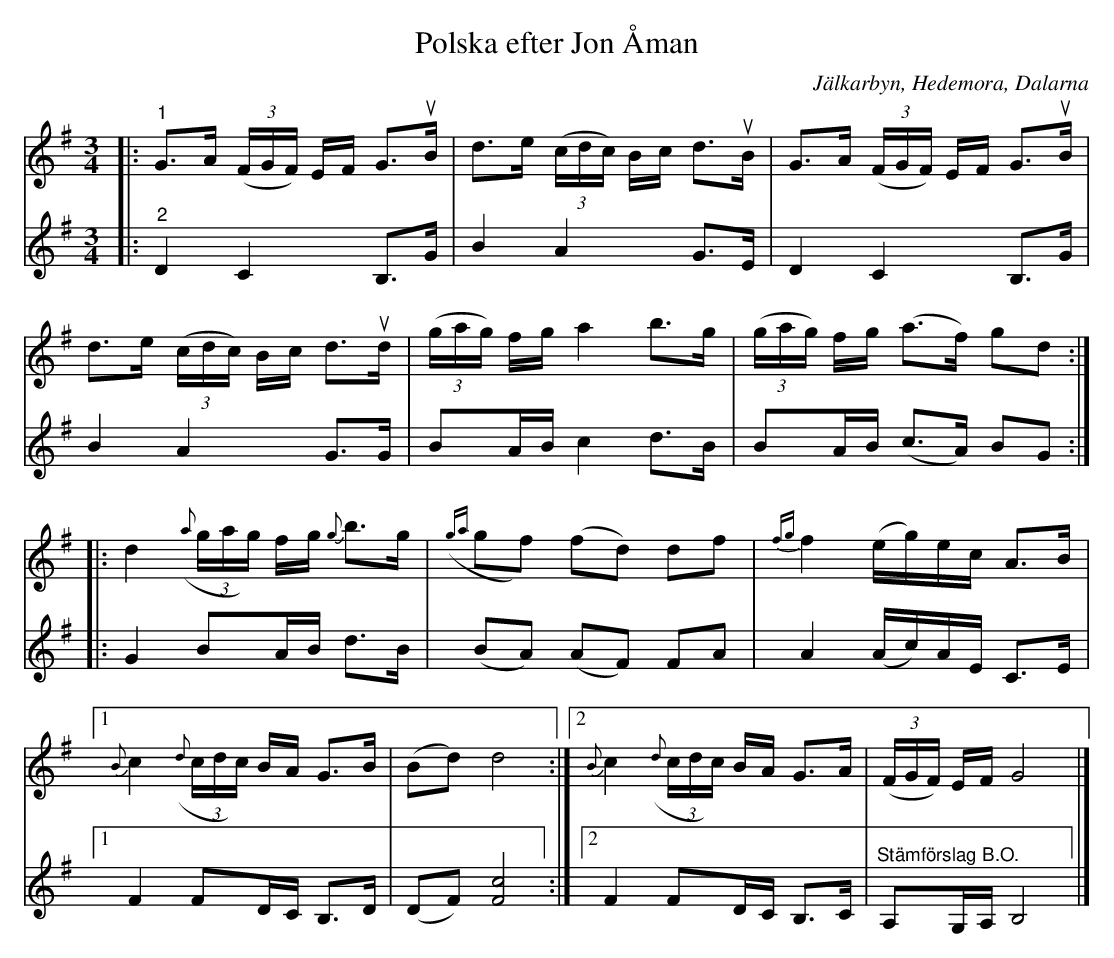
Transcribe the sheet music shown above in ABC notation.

X:1
T:Polska efter Jon Åman
O:Jälkarbyn, Hedemora, Dalarna
L:1/8
M:3/4
K:G
V:1
|:"^1" G>A (3(F/G/F/) E/F/ G>uB | d>e (3(c/d/c/) B/c/ d>uB | G>A (3(F/G/F/) E/F/ G>uB |
d>e (3(c/d/c/) B/c/ d>ud | (3(g/a/g/) f/g/ a2 b>g | (3(g/a/g/) f/g/ (a>f) gd ::
d2({a} (3g/a/g/) f/g/{g} b>g |({ga} gf) (fd) df |{fg} f2 (e/g/)e/c/ A>B |1
{B} c2({d} (3c/d/c/) B/A/ G>B | (Bd) d4 :|2{B} c2({d} (3c/d/c/) B/A/ G>A | (3(F/G/F/) E/F/ G4 |]
V:2
|:"^2" D2 C2 B,>G | B2 A2 G>E | D2 C2 B,>G |
B2 A2 G>G | BA/B/ c2 d>B | BA/B/ (c>A) BG ::
G2 BA/B/ d>B | (BA) (AF) FA | A2 (A/c/)A/E/ C>E |1
F2 FD/C/ B,>D | (DF) [Fc]4 :|2 F2 FD/C/ B,>C | "^Stämförslag B.O." A,G,/A,/ B,4 |]
